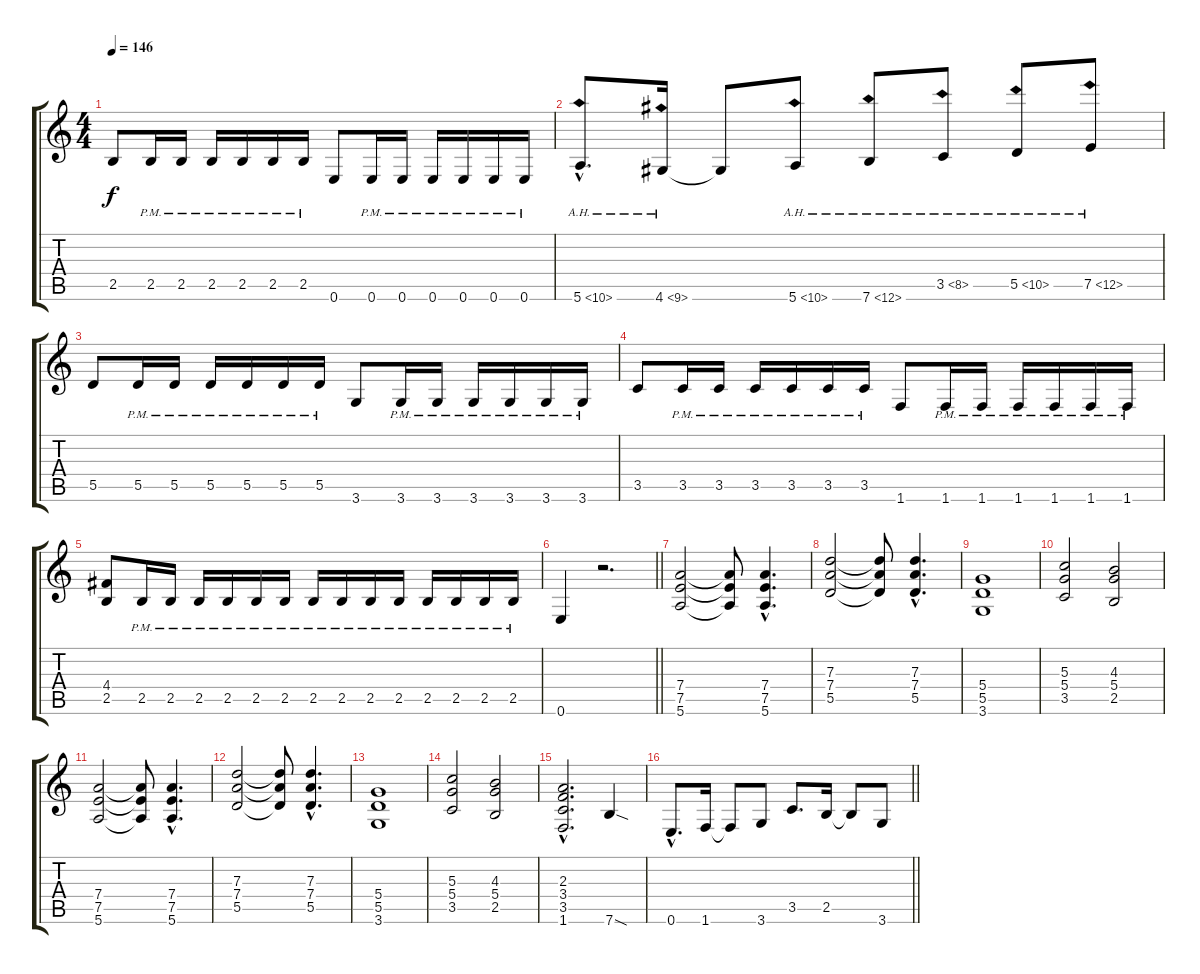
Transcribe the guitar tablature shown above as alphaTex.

\track "" {instrument distortionguitar}
\staff {score tabs}
\tuning (E4 B3 G3 D3 A2 E2) {hide}
\ts (4 4)
\tempo 146
\clef g2
\ks c
2.5.8{dy f} 2.5{pm}.16 2.5{pm}.16 2.5{pm}.16 2.5{pm}.16 2.5{pm}.16 2.5{pm}.16 0.6.8 0.6{pm}.16 0.6{pm}.16 0.6{pm}.16 0.6{pm}.16 0.6{pm}.16 0.6{pm}.16 |
5.6{ah 5 hac}.8{d} 4.6{ah 5}.16 4.6{t}.8 5.6{ah 5}.8 7.6{ah 5}.8 3.5{ah 5}.8 5.5{ah 5}.8 7.5{ah 5}.8 |
5.5.8 5.5{pm}.16 5.5{pm}.16 5.5{pm}.16 5.5{pm}.16 5.5{pm}.16 5.5{pm}.16 3.6.8 3.6{pm}.16 3.6{pm}.16 3.6{pm}.16 3.6{pm}.16 3.6{pm}.16 3.6{pm}.16 |
3.5.8 3.5{pm}.16 3.5{pm}.16 3.5{pm}.16 3.5{pm}.16 3.5{pm}.16 3.5{pm}.16 1.6.8 1.6{pm}.16 1.6{pm}.16 1.6{pm}.16 1.6{pm}.16 1.6{pm}.16 1.6{pm}.16 |
(4.4 2.5).8 2.5{pm}.16 2.5{pm}.16 2.5{pm}.16 2.5{pm}.16 2.5{pm}.16 2.5{pm}.16 2.5{pm}.16 2.5{pm}.16 2.5{pm}.16 2.5{pm}.16 2.5{pm}.16 2.5{pm}.16 2.5{pm}.16 2.5{pm}.16 |
\barLineRight lightlight
0.6.4 r.2{d} |
(7.4 7.5 5.6).2 (7.4{t} 7.5{t} 5.6{t}).8 (7.4{hac} 7.5{hac} 5.6{hac}).4{d} |
(7.3 7.4 5.5).2 (7.3{t} 7.4{t} 5.5{t}).8 (7.3{hac} 7.4{hac} 5.5{hac}).4{d} |
(5.4 5.5 3.6).1 |
(5.3 5.4 3.5).2 (4.3 5.4 2.5).2 |
(7.4 7.5 5.6).2 (7.4{t} 7.5{t} 5.6{t}).8 (7.4{hac} 7.5{hac} 5.6{hac}).4{d} |
(7.3 7.4 5.5).2 (7.3{t} 7.4{t} 5.5{t}).8 (7.3{hac} 7.4{hac} 5.5{hac}).4{d} |
(5.4 5.5 3.6).1 |
(5.3 5.4 3.5).2 (4.3 5.4 2.5).2 |
(2.3{hac} 3.4{hac} 3.5{hac} 1.6{hac}).2{d} 7.6{sod}.4 |
\barLineRight lightlight
0.6{hac}.8{d} 1.6.16 1.6{t}.8 3.6.8 3.5.8{d} 2.5.16 2.5{t}.8 3.6.8
